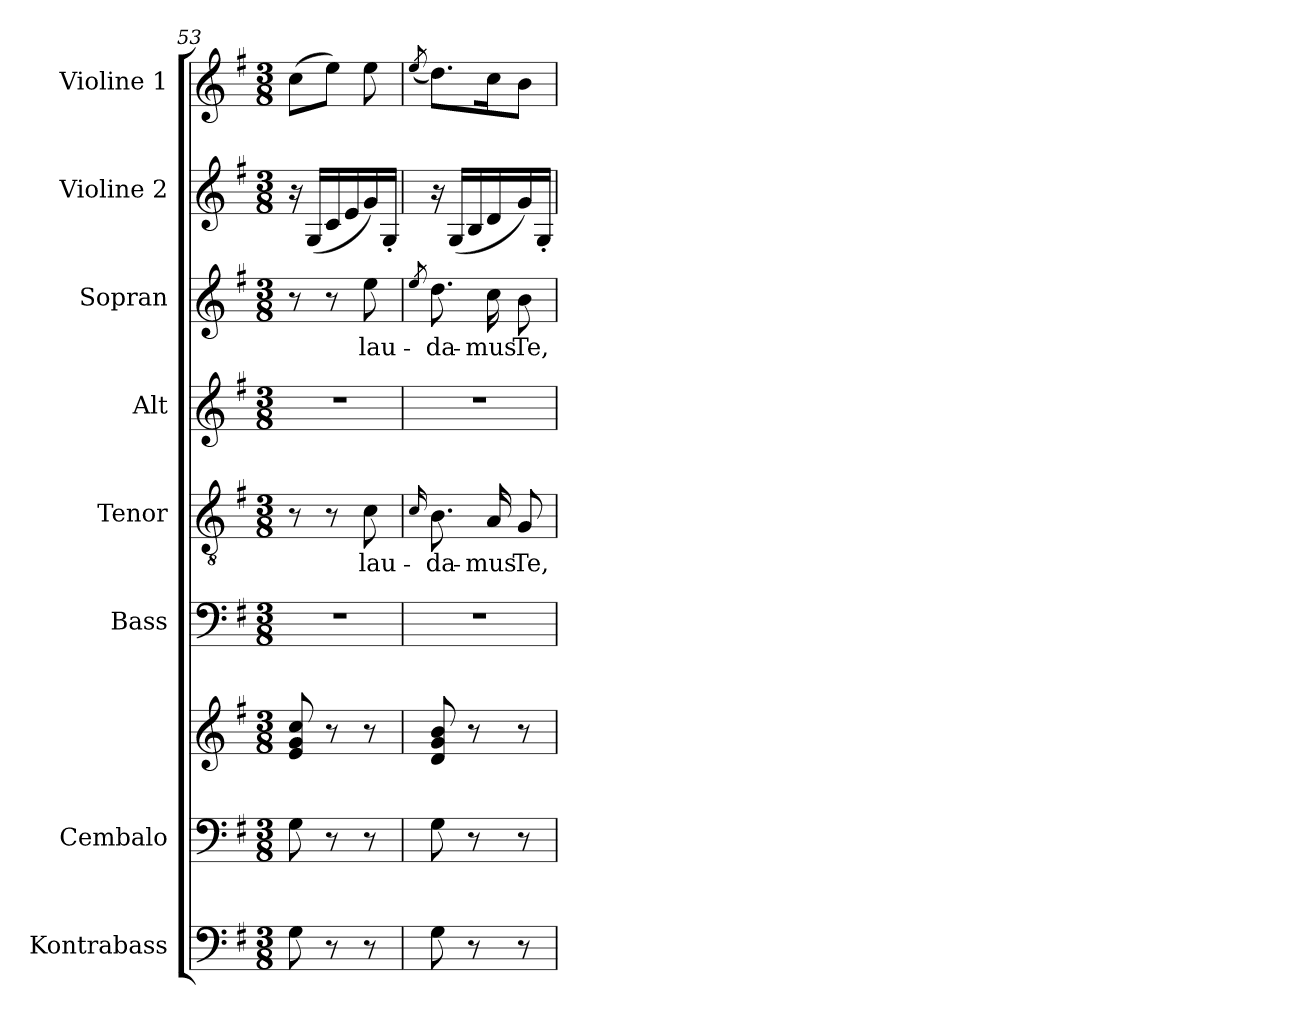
**kern	**kern	**kern	**kern	**kern	**text	**kern	**kern	**text	**kern	**kern
*part8	*part7	*part7	*part6	*part5	*part5	*part4	*part3	*part3	*part2	*part1
*staff9	*staff8	*staff7	*staff6	*staff5	*staff5	*staff4	*staff3	*staff3	*staff2	*staff1
*I"Kontrabass	*I"Cembalo	*	*I"Bass	*I"Tenor	*	*I"Alt	*I"Sopran	*	*I"Violine 2	*I"Violine 1
*I'Kb.	*I'Cemb.	*	*I'B.	*I'T.	*	*I'A.	*I'S.	*	*I'Vl. 2	*I'Vl. 1
*clefF4	*clefF4	*clefG2	*clefF4	*clefGv2	*	*clefG2	*clefG2	*	*clefG2	*clefG2
*ITrd7c12	*	*	*	*	*	*	*	*	*	*
*k[f#]	*k[f#]	*k[f#]	*k[f#]	*k[f#]	*	*k[f#]	*k[f#]	*	*k[f#]	*k[f#]
*G:	*G:	*G:	*G:	*G:	*	*G:	*G:	*	*G:	*G:
*M3/8	*M3/8	*M3/8	*M3/8	*M3/8	*	*M3/8	*M3/8	*	*M3/8	*M3/8
=53	=53	=53	=53	=53	=53	=53	=53	=53	=53	=53
8GG\	8G\	8e/ 8g/ 8cc/	4.r	8r	.	4.r	8r	.	16r	(>8cc\L
.	.	.	.	.	.	.	.	.	(<16G/LL	.
8r	8r	8r	.	8r	.	.	8r	.	16c/	8ee\J)
.	.	.	.	.	.	.	.	.	16e/	.
!	!	!	!	!	!LO:LY:b	!	!	!LO:LY:b	!	!
8r	8r	8r	.	8c\	lau-	.	8ee\	lau-	16g/)	8ee\
.	.	.	.	.	.	.	.	.	16G'</JJ	.
=54	=54	=54	=54	=54	=54	=54	=54	=54	=54	=54
.	.	.	.	16qqc/	.	.	8qee/	.	.	(<8qee/
!	!	!	!	!	!LO:LY:b	!	!	!LO:LY:b	!	!
8GG\	8G\	8d/ 8g/ 8b/	4.r	8.B\	-da-	4.r	8.dd\	-da-	16r	8.dd\L)
.	.	.	.	.	.	.	.	.	(<16G/LL	.
8r	8r	8r	.	.	.	.	.	.	16B/	.
!	!	!	!	!	!LO:LY:b	!	!	!LO:LY:b	!	!
.	.	.	.	16A/	-mus	.	16cc\	-mus	16d/	16cc\k
!	!	!	!	!	!LO:LY:b	!	!	!LO:LY:b	!	!
8r	8r	8r	.	8G/	Te,	.	8b\	Te,	16g/)	8b\J
.	.	.	.	.	.	.	.	.	16G'</JJ	.
=	=	=	=	=	=	=	=	=	=	=
*-	*-	*-	*-	*-	*-	*-	*-	*-	*-	*-
